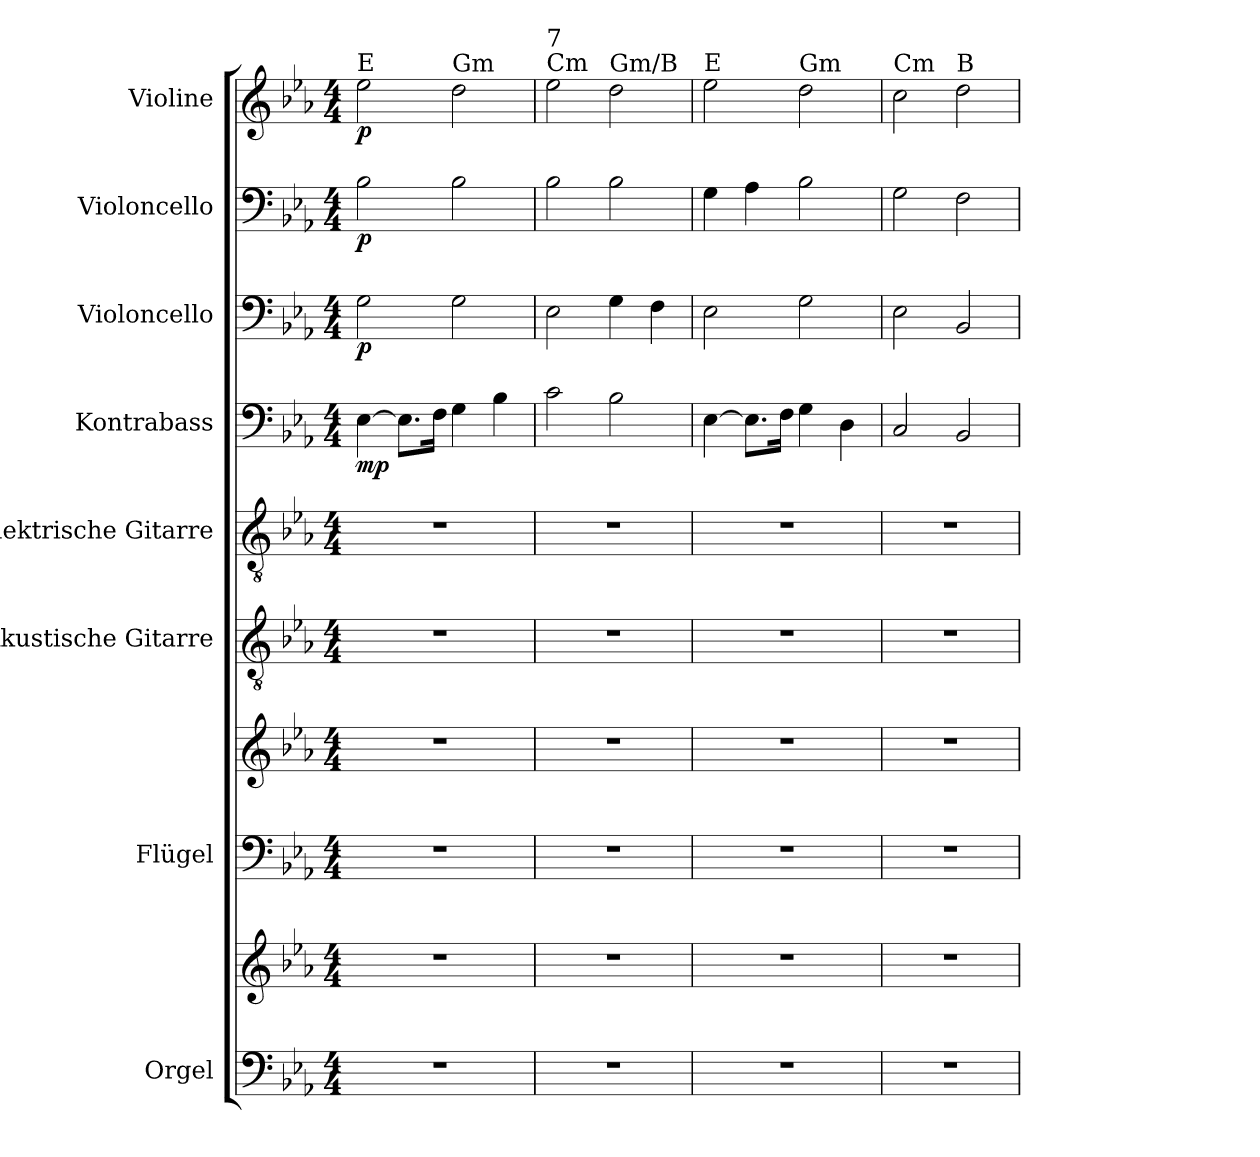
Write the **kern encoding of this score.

**kern	**kern	**kern	**kern	**kern	**kern	**kern	**dynam	**kern	**dynam	**kern	**dynam	**kern	**dynam
*part8	*part8	*part7	*part7	*part6	*part5	*part4	*part4	*part3	*part3	*part2	*part2	*part1	*part1
*staff10	*staff9	*staff8	*staff7	*staff6	*staff5	*staff4	*staff4	*staff3	*staff3	*staff2	*staff2	*staff1	*staff1
*I"Orgel	*	*I"Flügel	*	*I"Akustische Gitarre	*I"Elektrische Gitarre	*I"Kontrabass	*	*I"Violoncello	*	*I"Violoncello	*	*I"Violine	*
*I'Org.	*	*	*	*I'Git.	*I'E-Git.	*I'Kb.	*	*I'Vc.	*	*I'Vc.	*	*I'Vl.	*
*clefF4	*clefG2	*clefF4	*clefG2	*clefGv2	*clefGv2	*clefF4	*	*clefF4	*	*clefF4	*	*clefG2	*
*	*	*	*	*	*	*ITrd7c12	*	*	*	*	*	*	*
*k[b-e-a-]	*k[b-e-a-]	*k[b-e-a-]	*k[b-e-a-]	*k[b-e-a-]	*k[b-e-a-]	*k[b-e-a-]	*	*k[b-e-a-]	*	*k[b-e-a-]	*	*k[b-e-a-]	*
*M4/4	*M4/4	*M4/4	*M4/4	*M4/4	*M4/4	*M4/4	*	*M4/4	*	*M4/4	*	*M4/4	*
*MM70	*MM70	*MM70	*MM70	*MM70	*MM70	*MM70	*	*MM70	*	*MM70	*	*MM70	*
=1	=1	=1	=1	=1	=1	=1	=1	=1	=1	=1	=1	=1	=1
!	!	!	!	!	!	!	!	!	!	!	!	!LO:TX:a:t=E	!
!	!	!	!	!	!	!	!LO:DY:b	!	!LO:DY:b	!	!LO:DY:b	!	!LO:DY:b
1r	1r	1r	1r	1r	1r	[4EE-\	mp	2G\	p	2B-\	p	2ee-\	p
.	.	.	.	.	.	8.EE-\L]	.	.	.	.	.	.	.
.	.	.	.	.	.	16FF\Jk	.	.	.	.	.	.	.
!	!	!	!	!	!	!	!	!	!	!	!	!LO:TX:a:t=Gm	!
.	.	.	.	.	.	4GG\	.	2G\	.	2B-\	.	2dd\	.
.	.	.	.	.	.	4BB-\	.	.	.	.	.	.	.
=2	=2	=2	=2	=2	=2	=2	=2	=2	=2	=2	=2	=2	=2
!	!	!	!	!	!	!	!	!	!	!	!	!LO:TX:a:t=Cm	!
!	!	!	!	!	!	!	!	!	!	!	!	!LO:TX:a:t=7	!
1r	1r	1r	1r	1r	1r	2C\	.	2E-\	.	2B-\	.	2ee-\	.
!	!	!	!	!	!	!	!	!	!	!	!	!LO:TX:a:t=Gm/B	!
.	.	.	.	.	.	2BB-\	.	4G\	.	2B-\	.	2dd\	.
.	.	.	.	.	.	.	.	4F\	.	.	.	.	.
=3	=3	=3	=3	=3	=3	=3	=3	=3	=3	=3	=3	=3	=3
!	!	!	!	!	!	!	!	!	!	!	!	!LO:TX:a:t=E	!
1r	1r	1r	1r	1r	1r	[4EE-\	.	2E-\	.	4G\	.	2ee-\	.
.	.	.	.	.	.	8.EE-\L]	.	.	.	4A-\	.	.	.
.	.	.	.	.	.	16FF\Jk	.	.	.	.	.	.	.
!	!	!	!	!	!	!	!	!	!	!	!	!LO:TX:a:t=Gm	!
.	.	.	.	.	.	4GG\	.	2G\	.	2B-\	.	2dd\	.
.	.	.	.	.	.	4DD\	.	.	.	.	.	.	.
=4	=4	=4	=4	=4	=4	=4	=4	=4	=4	=4	=4	=4	=4
!	!	!	!	!	!	!	!	!	!	!	!	!LO:TX:a:t=Cm	!
1r	1r	1r	1r	1r	1r	2CC/	.	2E-\	.	2G\	.	2cc\	.
!	!	!	!	!	!	!	!	!	!	!	!	!LO:TX:a:t=B	!
.	.	.	.	.	.	2BBB-/	.	2BB-/	.	2F\	.	2dd\	.
=	=	=	=	=	=	=	=	=	=	=	=	=	=
*-	*-	*-	*-	*-	*-	*-	*-	*-	*-	*-	*-	*-	*-
